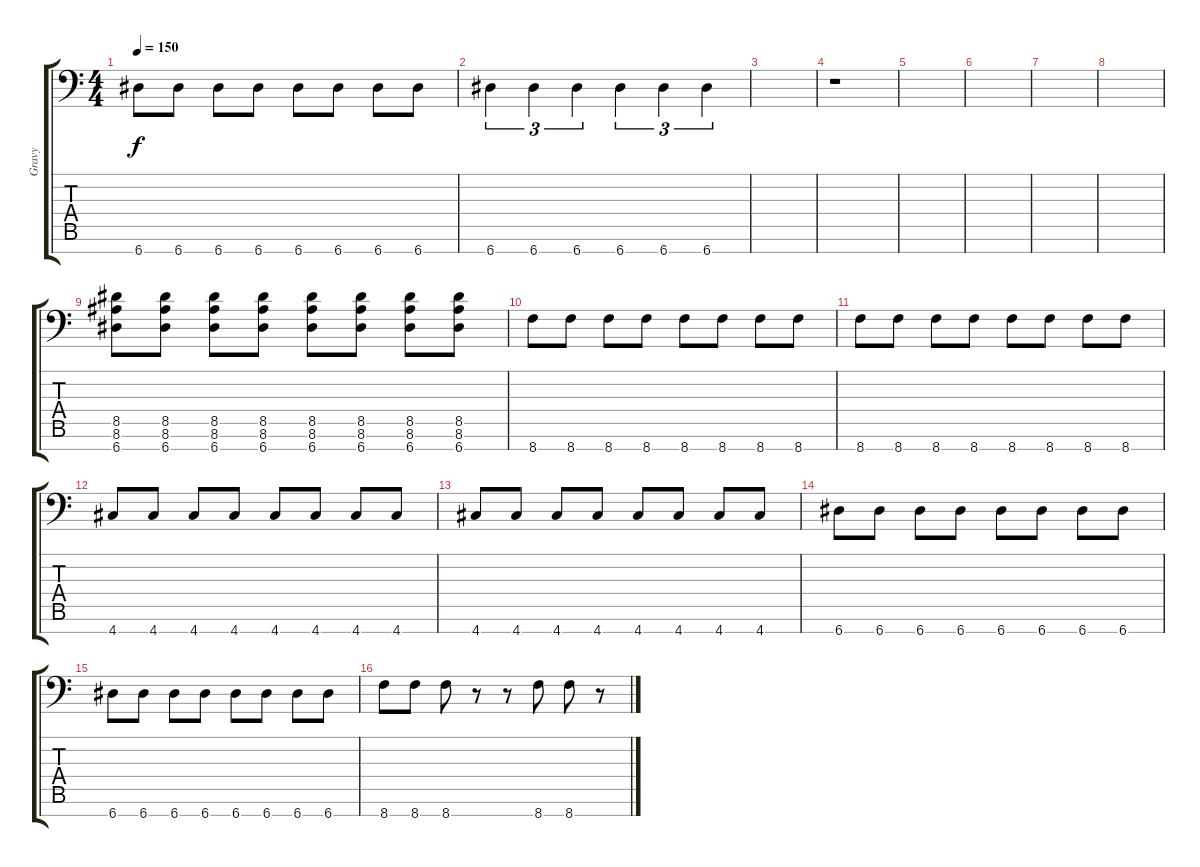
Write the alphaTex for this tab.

\track ("Gravy" "Gravy") {instrument overdrivenguitar}
\staff {score tabs}
\tuning (D4 A3 F3 C3 G2 D2 A1) {hide}
\ts (4 4)
\tempo 150
\clef f4
\ks c
6.7.8{dy f} 6.7.8 6.7.8 6.7.8 6.7.8 6.7.8 6.7.8 6.7.8 |
6.7.4{tu (3 2)} 6.7.4{tu (3 2)} 6.7.4{tu (3 2)} 6.7.4{tu (3 2)} 6.7.4{tu (3 2)} 6.7.4{tu (3 2)} |
|
r.1 |
|
|
|
|
(8.5 8.6 6.7).8 (8.5 8.6 6.7).8 (8.5 8.6 6.7).8 (8.5 8.6 6.7).8 (8.5 8.6 6.7).8 (8.5 8.6 6.7).8 (8.5 8.6 6.7).8 (8.5 8.6 6.7).8 |
8.7.8 8.7.8 8.7.8 8.7.8 8.7.8 8.7.8 8.7.8 8.7.8 |
8.7.8 8.7.8 8.7.8 8.7.8 8.7.8 8.7.8 8.7.8 8.7.8 |
4.7.8 4.7.8 4.7.8 4.7.8 4.7.8 4.7.8 4.7.8 4.7.8 |
4.7.8 4.7.8 4.7.8 4.7.8 4.7.8 4.7.8 4.7.8 4.7.8 |
6.7.8 6.7.8 6.7.8 6.7.8 6.7.8 6.7.8 6.7.8 6.7.8 |
6.7.8 6.7.8 6.7.8 6.7.8 6.7.8 6.7.8 6.7.8 6.7.8 |
8.7.8 8.7.8 8.7.8 r.8 r.8 8.7.8 8.7.8 r.8
